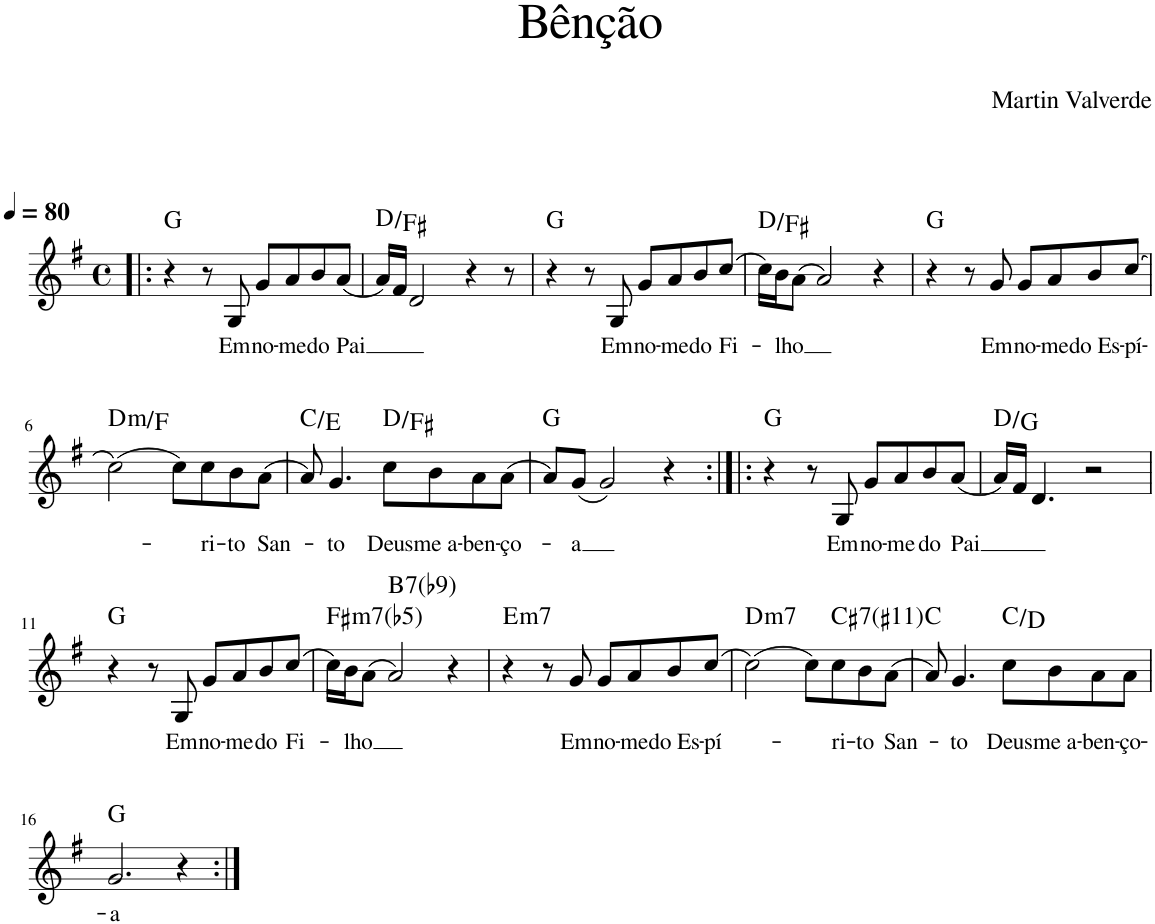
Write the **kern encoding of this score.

**kern	**text	**harte
*part1	*part1	*part1
*staff1	*staff1	*
*I"Voz	*	*
*I'Vo.	*	*
*clefG2	*	*
*k[f#]	*	*
*M4/4	*	*
*met(c)	*	*
*MM80	*	*
=1!|:	=1!|:	=1!|:
4r	.	G:maj
8r	.	.
!	!LO:LY:b	!
8G/	Em	.
!	!LO:LY:b	!
8g/L	no-	.
!	!LO:LY:b	!
8a/	-me	.
!	!LO:LY:b	!
8b/	do	.
!	!LO:LY:b	!
(8a/J	Pai	.
=2	=2	=2
16a/LL)	.	D:maj/3
16f#/JJ	.	.
2d/	.	.
4r	.	.
8r	.	.
=3	=3	=3
4r	.	G:maj
8r	.	.
!	!LO:LY:b	!
8G/	Em	.
!	!LO:LY:b	!
8g/L	no-	.
!	!LO:LY:b	!
8a/	-me	.
!	!LO:LY:b	!
8b/	do	.
!	!LO:LY:b	!
(8cc/J	Fi-	.
=4	=4	=4
16cc\LL)	.	D:maj/3
!	!LO:LY:b	!
16b\J	-lho	.
(8a\J	.	.
2a/)	.	.
4r	.	.
=5	=5	=5
4r	.	G:maj
8r	.	.
!	!LO:LY:b	!
8g/	Em	.
!	!LO:LY:b	!
8g/L	no-	.
!	!LO:LY:b	!
8a/	-me	.
!	!LO:LY:b	!
8b/	do Es-	.
!	!LO:LY:b	!
(8cc/J	-pí-	.
!!LO:LB:g=z
=6	=6	=6
!	!	!LO:H:kt=m
(2cc\)	.	D:min/b3
8cc\L)	.	.
!	!LO:LY:b	!
8cc\	-ri-	.
!	!LO:LY:b	!
8b\	-to	.
!	!LO:LY:b	!
(8a\J	San-	.
=7	=7	=7
8a/)	.	C:maj/3
!	!LO:LY:b	!
4.g/	-to	.
!	!LO:LY:b	!
8cc\L	Deus	D:maj/3
!	!LO:LY:b	!
8b\	me a-	.
!	!LO:LY:b	!
8a\	-ben-	.
!	!LO:LY:b	!
(8a\J	-ço-	.
=8	=8	=8
8a/L)	.	G:maj
!	!LO:LY:b	!
(8g/J	-a	.
2g/)	.	.
4r	.	.
=9:|!|:	=9:|!|:	=9:|!|:
4r	.	G:maj
8r	.	.
!	!LO:LY:b	!
8G/	Em	.
!	!LO:LY:b	!
8g/L	no-	.
!	!LO:LY:b	!
8a/	-me	.
!	!LO:LY:b	!
8b/	do	.
!	!LO:LY:b	!
(8a/J	Pai	.
=10	=10	=10
16a/LL)	.	D:maj/4
16f#/JJ	.	.
4.d/	.	.
2r	.	.
!!LO:LB:g=z
=11	=11	=11
4r	.	G:maj
8r	.	.
!	!LO:LY:b	!
8G/	Em	.
!	!LO:LY:b	!
8g/L	no-	.
!	!LO:LY:b	!
8a/	-me	.
!	!LO:LY:b	!
8b/	do	.
!	!LO:LY:b	!
(8cc/J	Fi-	.
=12	=12	=12
!	!	!LO:H:kt=m7(b5)
16cc\LL)	.	F#:hdim7
!	!LO:LY:b	!
16b\J	-lho	.
(8a\J	.	.
!	!	!LO:H:kt=7
2a/)	.	B:7(b9)
4r	.	.
=13	=13	=13
!	!	!LO:H:kt=m7
4r	.	E:min7
8r	.	.
!	!LO:LY:b	!
8g/	Em	.
!	!LO:LY:b	!
8g/L	no-	.
!	!LO:LY:b	!
8a/	-me	.
!	!LO:LY:b	!
8b/	do Es-	.
!	!LO:LY:b	!
(8cc/J	-pí-	.
=14	=14	=14
!	!	!LO:H:kt=m7
(2cc\)	.	D:min7
8cc\L)	.	.
!	!LO:LY:b	!LO:H:kt=7
8cc\	-ri-	C#:7(#11)
!	!LO:LY:b	!
8b\	-to	.
!	!LO:LY:b	!
(8a\J	San-	.
=15	=15	=15
8a/)	.	C:maj
!	!LO:LY:b	!
4.g/	-to	.
!	!LO:LY:b	!
8cc\L	Deus	C:maj/2
!	!LO:LY:b	!
8b\	me a-	.
!	!LO:LY:b	!
8a\	-ben-	.
!	!LO:LY:b	!
8a\J	-ço-	.
!!LO:LB:g=z
=16	=16	=16
!	!LO:LY:b	!
2.g/	-a	G:maj
4r	.	.
=:|!	=:|!	=:|!
*-	*-	*-
